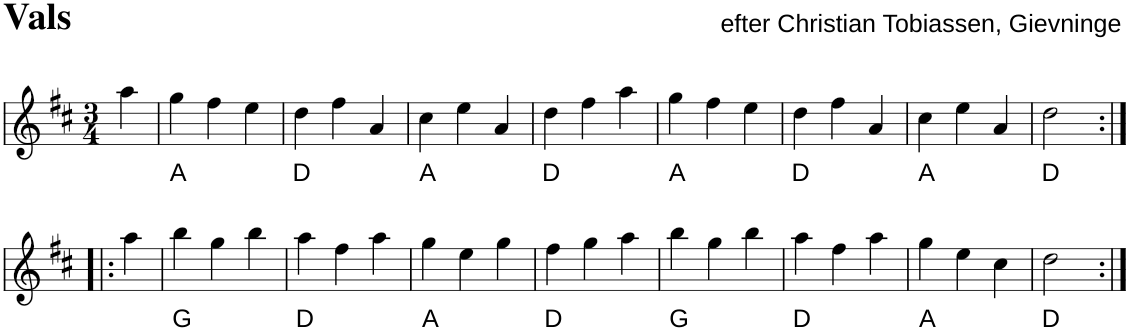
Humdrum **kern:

**kern	**harte
*part1	*part1
*staff1	*
*I"Piano	*
*I'Pno.	*
*clefG2	*
*k[f#c#]	*
*M3/4	*
=	=
4aa\	.
=1	=1
4gg\	A:maj
4ff#\	.
4ee\	.
=2	=2
4dd\	D:maj
4ff#\	.
4a/	.
=3	=3
4cc#\	A:maj
4ee\	.
4a/	.
=4	=4
4dd\	D:maj
4ff#\	.
4aa\	.
=5	=5
4gg\	A:maj
4ff#\	.
4ee\	.
=6	=6
4dd\	D:maj
4ff#\	.
4a/	.
=7	=7
4cc#\	A:maj
4ee\	.
4a/	.
=8	=8
2dd\	D:maj
!!LO:LB:g=z
=9:|!|:	=9:|!|:
4aa\	.
=10	=10
4bb\	G:maj
4gg\	.
4bb\	.
=11	=11
4aa\	D:maj
4ff#\	.
4aa\	.
=12	=12
4gg\	A:maj
4ee\	.
4gg\	.
=13	=13
4ff#\	D:maj
4gg\	.
4aa\	.
=14	=14
4bb\	G:maj
4gg\	.
4bb\	.
=15	=15
4aa\	D:maj
4ff#\	.
4aa\	.
=16	=16
4gg\	A:maj
4ee\	.
4cc#\	.
=17	=17
2dd\	D:maj
=:|!	=:|!
*-	*-
